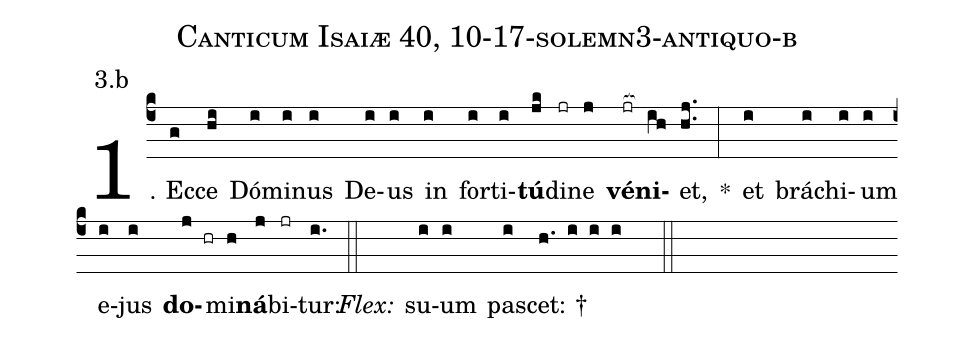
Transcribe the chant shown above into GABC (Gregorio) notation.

name: Canticum Isaiæ 40, 10-17-solemn3-antiquo-b;
annotation: 3.b;
%%
(c4)1. Ec(g)ce(hi) Dó(i)mi(i)nus(i) De(i)us(i) in(i) for(i)ti(i)<b>tú</b>(jk)di(jr)ne(j) <b>vé</b>(jr[ocb:1{])<b>ni</b>(ih[ocb:0}])et,(hj..) *(:) et(i) brá(i)chi(i)um(i) e(i)jus(i) <b>do</b>(j hr)mi(h)<b>ná</b>(j)bi(jr)tur:(i.) (::)
<i>Flex:</i>()  su(i)um(i) pa(i)scet: †(h. i i i  ::)
